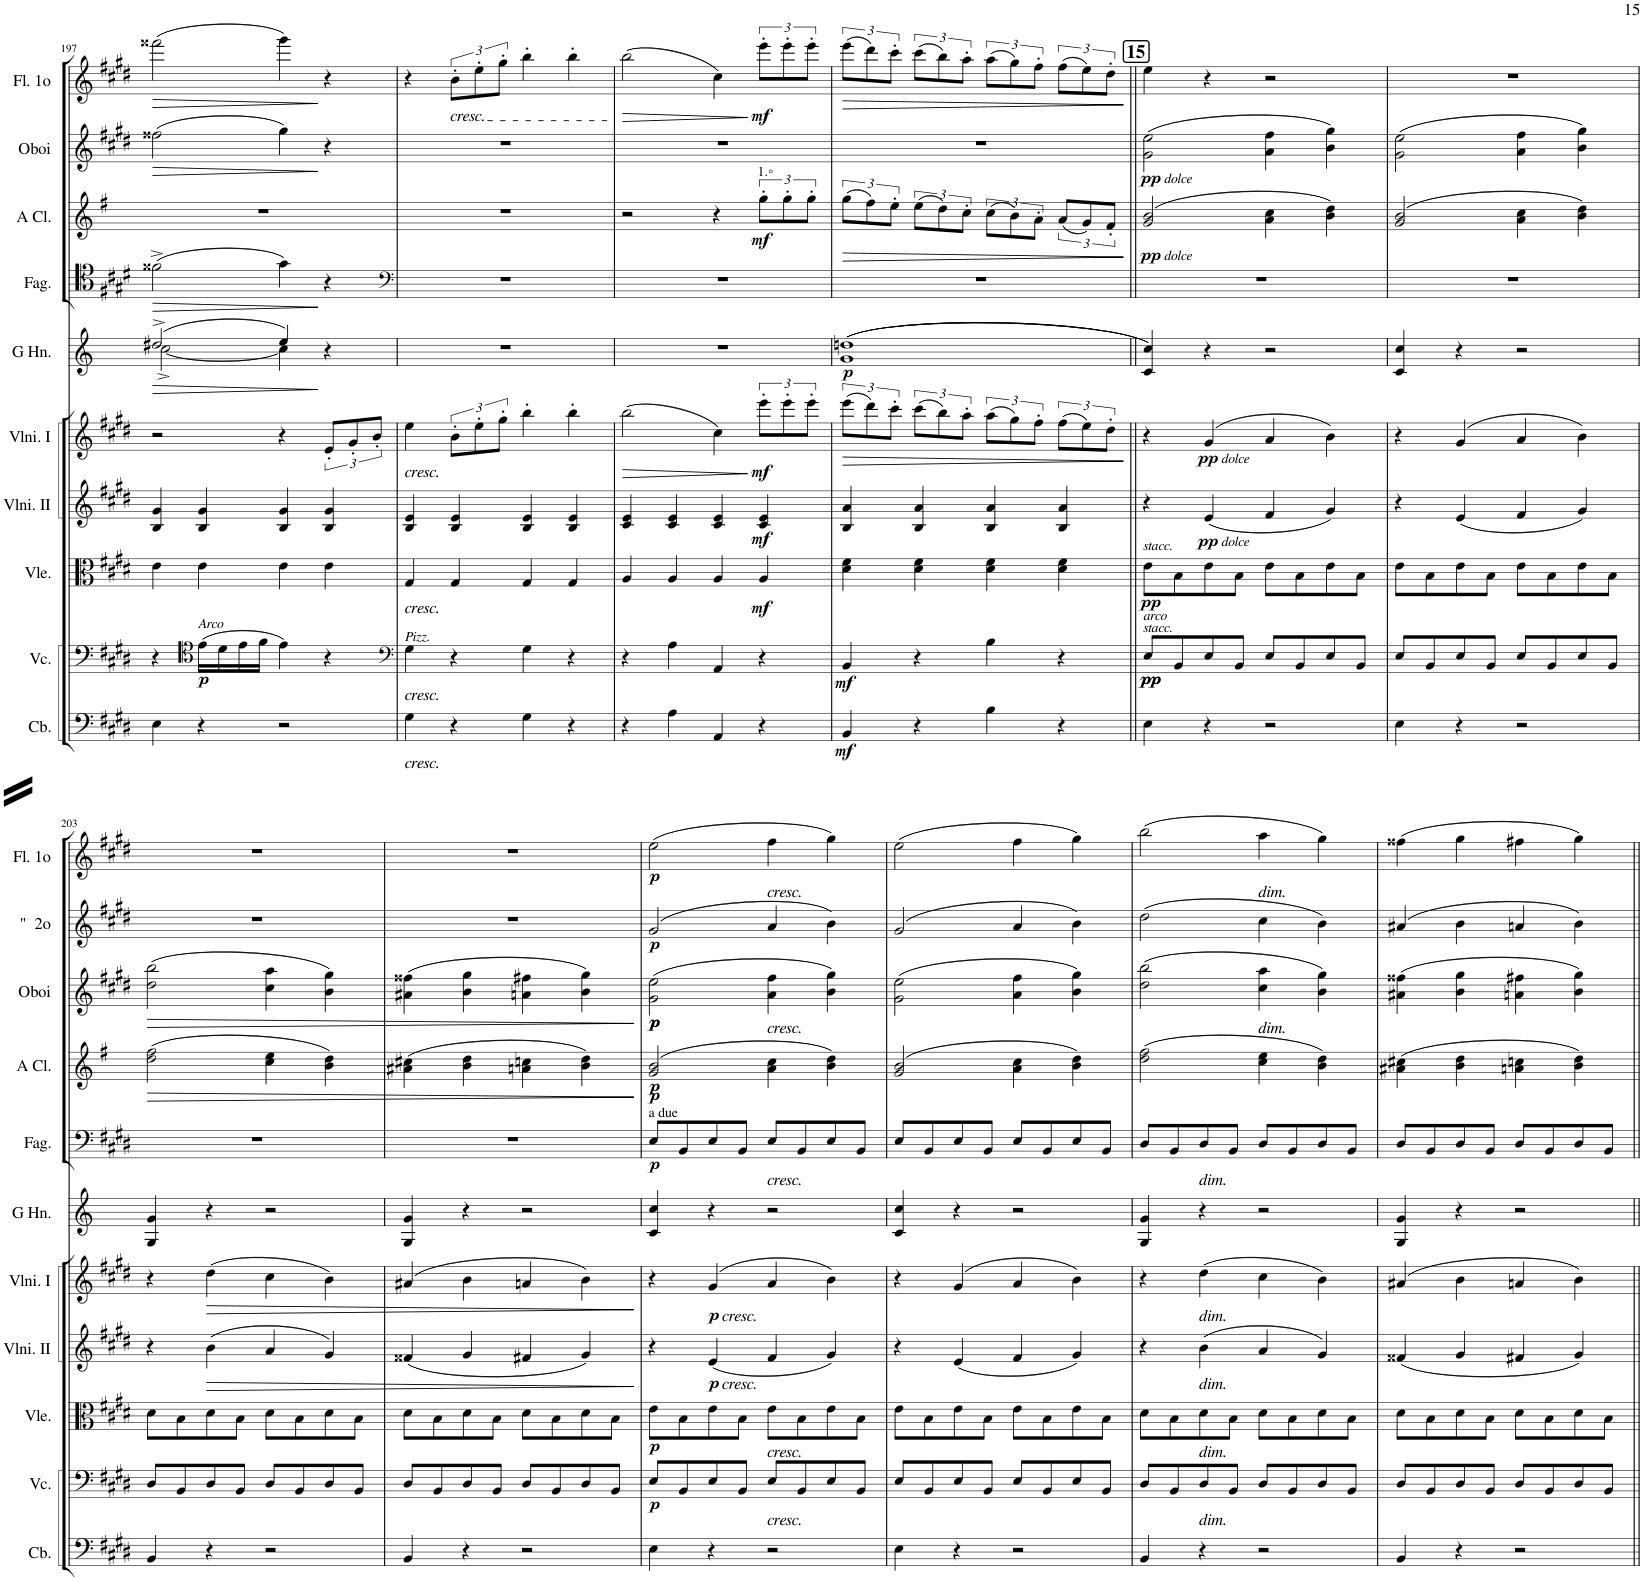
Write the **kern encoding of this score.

**kern	**dynam	**kern	**dynam	**kern	**dynam	**kern	**dynam	**kern	**dynam	**kern	**dynam	**kern	**dynam	**kern	**dynam	**kern	**dynam	**kern	**dynam	**kern	**dynam
*part11	*part11	*part10	*part10	*part9	*part9	*part8	*part8	*part7	*part7	*part6	*part6	*part5	*part5	*part4	*part4	*part3	*part3	*part2	*part2	*part1	*part1
*staff11	*staff11	*staff10	*staff10	*staff9	*staff9	*staff8	*staff8	*staff7	*staff7	*staff6	*staff6	*staff5	*staff5	*staff4	*staff4	*staff3	*staff3	*staff2	*staff2	*staff1	*staff1
*I"CONTRABASSI	*	*I"VIOLONCELLI	*	*I"VIOLE	*	*I"VIOLINI 2	*	*I"VIOLINI 1	*	*I"CORNO 1o e 2o in MI ♮	*	*I"FAGOTTI	*	*I"CLARINETTI in DO	*	*I"OBOI	*	*I"&quot;          2o	*	*I"FLAUTO 1o	*
*I'Cb.	*	*I'Vc.	*	*I'Vle.	*	*	*	*	*	*I'Corni	*	*I'Fag.	*	*I'Clar.	*	*I'Oboi	*	*I'&quot;  2o	*	*I'Fl. 1o	*
!!LO:PB:g=z
*clefF4	*	*clefF4	*	*clefC3	*	*clefG2	*	*clefG2	*	*clefG2	*	*clefC4	*	*clefG2	*	*clefG2	*	*clefG2	*	*clefG2	*
*Trd7c12	*	*	*	*	*	*	*	*	*	*Trd5c8	*	*	*	*Trd2c3	*	*	*	*	*	*	*
*k[f#c#g#d#]	*	*k[f#c#g#d#]	*	*k[f#c#g#d#]	*	*k[f#c#g#d#]	*	*k[f#c#g#d#]	*	*k[]	*	*k[f#c#g#d#]	*	*k[f#]	*	*k[f#c#g#d#]	*	*k[f#c#g#d#]	*	*k[f#c#g#d#]	*
*M4/4	*	*M4/4	*	*M4/4	*	*M4/4	*	*M4/4	*	*M4/4	*	*M4/4	*	*M4/4	*	*M4/4	*	*M4/4	*	*M4/4	*
*met(c)	*	*met(c)	*	*met(c)	*	*met(c)	*	*met(c)	*	*met(c)	*	*met(c)	*	*met(c)	*	*met(c)	*	*met(c)	*	*met(c)	*
=197	=197	=197	=197	=197	=197	=197	=197	=197	=197	=197	=197	=197	=197	=197	=197	=197	=197	=197	=197	=197	=197
!	!	!	!	!	!	!	!	!	!	!	!LO:HP:b	!	!LO:HP:b	!	!	!	!LO:HP:b	!	!	!	!LO:HP:b
*	*	*	*	*	*	*	*	*	*	*^	*	*	*	*	*	*	*	*	*	*	*
4E\	.	4r	.	4e\	.	4B/ 4g#/	.	2r	.	(2dd#X^/	[2cc^\	>	(2f##X^\	>	1r	.	(2ff##X\	>	1r	.	(2fff##X\	>
*	*	*clefC4	*	*	*	*	*	*	*	*	*	*	*	*	*	*	*	*	*	*	*	*
!	!	!LO:TX:a:i:t=Arco	!	!	!	!	!	!	!	!	!	!	!	!	!	!	!	!	!	!	!	!
!	!	!	!LO:DY:b	!	!	!	!	!	!	!	!	!	!	!	!	!	!	!	!	!	!	!
4r	.	(16e\LL	p	4e\	.	4B/ 4g#/	.	.	.	.	.	.	.	.	.	.	.	.	.	.	.	.
.	.	16d#\	.	.	.	.	.	.	.	.	.	.	.	.	.	.	.	.	.	.	.	.
.	.	16e\	.	.	.	.	.	.	.	.	.	.	.	.	.	.	.	.	.	.	.	.
.	.	16f#\JJ	.	.	.	.	.	.	.	.	.	.	.	.	.	.	.	.	.	.	.	.
2r	.	4e\)	.	4e\	.	4B/ 4g#/	.	4r	.	4ee/)	4cc\]	.	4g#\)	.	.	.	4gg#\)	.	.	.	4ggg#\)	.
.	.	4r	.	4e\	.	4B/ 4g#/	.	12e'/L	.	4r	4ryy	]	4r	]	.	.	4r	]	.	.	4r	]
.	.	.	.	.	.	.	.	12g#'/	.	.	.	.	.	.	.	.	.	.	.	.	.	.
.	.	.	.	.	.	.	.	12b'/J	.	.	.	.	.	.	.	.	.	.	.	.	.	.
*	*	*	*	*	*	*	*	*	*	*v	*v	*	*	*	*	*	*	*	*	*	*	*
=198	=198	=198	=198	=198	=198	=198	=198	=198	=198	=198	=198	=198	=198	=198	=198	=198	=198	=198	=198	=198	=198
*	*	*clefF4	*	*	*	*	*	*	*	*	*	*clefF4	*	*	*	*	*	*	*	*	*
!	!	!	!	!	!	!	!	!LO:TX:b:i:t=cresc.	!	!	!	!	!	!	!	!	!	!	!	!	!
!	!	!	!	!LO:TX:b:i:t=cresc.	!	!	!	!	!	!	!	!	!	!	!	!	!	!	!	!	!
!	!	!LO:TX:a:i:t=Pizz.	!	!	!	!	!	!	!	!	!	!	!	!	!	!	!	!	!	!	!
!	!	!LO:TX:b:i:t=cresc.	!	!	!	!	!	!	!	!	!	!	!	!	!	!	!	!	!	!	!
!LO:TX:b:i:t=cresc.	!	!	!	!	!	!	!	!	!	!	!	!	!	!	!	!	!	!	!	!	!
4G#\	.	4G#\	.	4G#/	.	4B/ 4e/	.	4ee\	.	1r	.	1r	.	1r	.	1r	.	1r	.	4r	.
!	!	!	!	!	!	!	!	!	!	!	!	!	!	!	!	!	!	!	!	!LO:TX:b:i:t=cresc.	!
4r	.	4r	.	4G#/	.	4B/ 4e/	.	12b'\L	.	.	.	.	.	.	.	.	.	.	.	12b'\L	.
.	.	.	.	.	.	.	.	12ee'\	.	.	.	.	.	.	.	.	.	.	.	12ee'\	.
.	.	.	.	.	.	.	.	12gg#'\J	.	.	.	.	.	.	.	.	.	.	.	12gg#'\J	.
4G#\	.	4G#\	.	4G#/	.	4B/ 4e/	.	4bb'\	.	.	.	.	.	.	.	.	.	.	.	4bb'\	.
4r	.	4r	.	4G#/	.	4B/ 4e/	.	4bb'\	.	.	.	.	.	.	.	.	.	.	.	4bb'\	.
=199	=199	=199	=199	=199	=199	=199	=199	=199	=199	=199	=199	=199	=199	=199	=199	=199	=199	=199	=199	=199	=199
!	!	!	!	!	!	!	!	!	!LO:HP:b	!	!	!	!	!	!	!	!	!	!	!	!LO:HP:b
4r	.	4r	.	4A/	.	4c#/ 4e/	.	(2bb\	>	1r	.	1r	.	2r	.	1r	.	1r	.	(2bb\	>
4A\	.	4A\	.	4A/	.	4c#/ 4e/	.	.	.	.	.	.	.	.	.	.	.	.	.	.	.
4AA/	.	4AA/	.	4A/	.	4c#/ 4e/	.	4cc#\)	.	.	.	.	.	4r	.	.	.	.	.	4cc#\)	.
!	!	!	!	!	!	!	!	!	!	!	!	!	!	!LO:TX:a:t=1.⸰	!	!	!	!	!	!	!
!	!	!	!	!	!LO:DY:b	!	!LO:DY:b	!	!LO:DY:n=1:b	!	!	!	!	!	!LO:DY:b	!	!	!	!	!	!LO:DY:n=1:b
4r	.	4r	.	4A/	mf	4c#/ 4e/	mf	12eee'\L	] mf	.	.	.	.	12gg'\L	mf	.	.	.	.	12eee'\L	] mf
.	.	.	.	.	.	.	.	12eee'\	.	.	.	.	.	12gg'\	.	.	.	.	.	12eee'\	.
.	.	.	.	.	.	.	.	12eee'\J	.	.	.	.	.	12gg'\J	.	.	.	.	.	12eee'\J	.
=200	=200	=200	=200	=200	=200	=200	=200	=200	=200	=200	=200	=200	=200	=200	=200	=200	=200	=200	=200	=200	=200
!	!LO:DY:b	!	!LO:DY:b	!	!	!	!	!	!LO:HP:b	!	!LO:DY:b	!	!	!	!LO:HP:b	!	!	!	!	!	!LO:HP:b
4BB/	mf	4BB/	mf	4d#\ 4f#\	.	4B/ 4a/	.	(12eee\L	>	((1g 1ddn	p	1r	.	(12gg\L	>	1r	.	1r	.	(12eee\L	>
.	.	.	.	.	.	.	.	12ddd#\)	.	.	.	.	.	12ff#\)	.	.	.	.	.	12ddd#\)	.
.	.	.	.	.	.	.	.	12ccc#'\J	.	.	.	.	.	12ee'\J	.	.	.	.	.	12ccc#'\J	.
4r	.	4r	.	4d#\ 4f#\	.	4B/ 4a/	.	(12ccc#\L	.	.	.	.	.	(12ee\L	.	.	.	.	.	(12ccc#\L	.
.	.	.	.	.	.	.	.	12bb\)	.	.	.	.	.	12dd\)	.	.	.	.	.	12bb\)	.
.	.	.	.	.	.	.	.	12aa'\J	.	.	.	.	.	12cc'\J	.	.	.	.	.	12aa'\J	.
4B\	.	4B\	.	4d#\ 4f#\	.	4B/ 4a/	.	(12aa\L	.	.	.	.	.	(12cc\L	.	.	.	.	.	(12aa\L	.
.	.	.	.	.	.	.	.	12gg#\)	.	.	.	.	.	12b\)	.	.	.	.	.	12gg#\)	.
.	.	.	.	.	.	.	.	12ff#'\J	.	.	.	.	.	12a'\J	.	.	.	.	.	12ff#'\J	.
4r	.	4r	.	4d#\ 4f#\	.	4B/ 4a/	.	(12ff#\L	.	.	.	.	.	(12a/L	.	.	.	.	.	(12ff#\L	.
.	.	.	.	.	.	.	.	12ee\)	.	.	.	.	.	12g/)	.	.	.	.	.	12ee\)	.
.	.	.	.	.	.	.	.	12dd#'\J	.	.	.	.	.	12f#'/J	.	.	.	.	.	12dd#'\J	.
.	.	.	.	.	.	.	.	.	]	.	.	.	.	.	]	.	.	.	.	.	]
!!LO:REH:place=s1:a:B:cj:fs=14:t=15
=201||	=201||	=201||	=201||	=201||	=201||	=201||	=201||	=201||	=201||	=201||	=201||	=201||	=201||	=201||	=201||	=201||	=201||	=201||	=201||	=201||	=201||
!	!	!	!	!LO:TX:a:i:t=stacc.	!	!	!	!	!	!	!	!	!	!	!	!	!	!	!	!	!
!	!	!LO:TX:a:i:t=stacc.	!	!	!	!	!	!	!	!	!	!	!	!	!	!	!	!	!	!	!
!	!	!LO:TX:a:i:t=arco	!	!	!	!	!	!	!	!	!	!	!	!	!	!	!	!	!	!	!
!	!	!	!LO:DY:b	!	!	!	!	!	!	!	!	!	!	!	!	!	!	!	!	!	!
!	!	!	!LO:DY:n=1:b	!	!LO:DY:b	!	!	!	!	!	!	!	!	!	!LO:DY:b	!	!	!	!	!	!
!	!	!	!	!	!	!	!	!	!	!	!	!	!	!	!LO:DY:n=1:b	!	!LO:DY:b	!	!	!	!
!	!	!	!	!	!	!	!	!	!	!	!	!	!	!	!	!	!LO:DY:n=1:b	!	!	!	!
4E\	.	8E'/L	pp pp	8e'\L	pp	4r	.	4r	.	4c/ 4cc/))	.	1r	.	(2g/ 2b/	pp other-dynamics	(2g#\ 2ee\	pp other-dynamics	1r	.	4ee\	.
.	.	8BB'/	.	8B'\	.	.	.	.	.	.	.	.	.	.	.	.	.	.	.	.	.
!	!	!	!	!	!	!	!LO:DY:b	!	!	!	!	!	!	!	!	!	!	!	!	!	!
!	!	!	!	!	!	!	!LO:DY:n=1:b	!	!LO:DY:b	!	!	!	!	!	!	!	!	!	!	!	!
!	!	!	!	!	!	!	!	!	!LO:DY:n=1:b	!	!	!	!	!	!	!	!	!	!	!	!
4r	.	8E'/	.	8e'\	.	(4e/	pp other-dynamics	(4g#/	pp other-dynamics	4r	.	.	.	.	.	.	.	.	.	4r	.
.	.	8BB'/J	.	8B'\J	.	.	.	.	.	.	.	.	.	.	.	.	.	.	.	.	.
2r	.	8E'/L	.	8e'\L	.	4f#/	.	4a/	.	2r	.	.	.	4a\ 4cc\	.	4a\ 4ff#\	.	.	.	2r	.
.	.	8BB'/	.	8B'\	.	.	.	.	.	.	.	.	.	.	.	.	.	.	.	.	.
.	.	8E'/	.	8e'\	.	4g#/)	.	4b\)	.	.	.	.	.	4b\ 4dd\)	.	4b\ 4gg#\)	.	.	.	.	.
.	.	8BB'/J	.	8B'\J	.	.	.	.	.	.	.	.	.	.	.	.	.	.	.	.	.
=202	=202	=202	=202	=202	=202	=202	=202	=202	=202	=202	=202	=202	=202	=202	=202	=202	=202	=202	=202	=202	=202
4E\	.	8E'/L	.	8e'\L	.	4r	.	4r	.	4c/ 4cc/	.	1r	.	(2g/ 2b/	.	(2g#\ 2ee\	.	1r	.	1r	.
.	.	8BB'/	.	8B'\	.	.	.	.	.	.	.	.	.	.	.	.	.	.	.	.	.
4r	.	8E'/	.	8e'\	.	(4e/	.	(4g#/	.	4r	.	.	.	.	.	.	.	.	.	.	.
.	.	8BB'/J	.	8B'\J	.	.	.	.	.	.	.	.	.	.	.	.	.	.	.	.	.
2r	.	8E'/L	.	8e'\L	.	4f#/	.	4a/	.	2r	.	.	.	4a\ 4cc\	.	4a\ 4ff#\	.	.	.	.	.
.	.	8BB'/	.	8B'\	.	.	.	.	.	.	.	.	.	.	.	.	.	.	.	.	.
.	.	8E'/	.	8e'\	.	4g#/)	.	4b\)	.	.	.	.	.	4b\ 4dd\)	.	4b\ 4gg#\)	.	.	.	.	.
.	.	8BB'/J	.	8B'\J	.	.	.	.	.	.	.	.	.	.	.	.	.	.	.	.	.
!!LO:LB:g=z
=203	=203	=203	=203	=203	=203	=203	=203	=203	=203	=203	=203	=203	=203	=203	=203	=203	=203	=203	=203	=203	=203
!	!	!	!	!	!	!	!	!	!	!	!	!	!	!	!LO:HP:b	!	!LO:HP:b	!	!	!	!
4BB/	.	8D#'/L	.	8d#'\L	.	4r	.	4r	.	4G/ 4g/	.	1r	.	(2dd\ 2ff#\	>	(2dd#\ 2bb\	>	1r	.	1r	.
.	.	8BB'/	.	8B'\	.	.	.	.	.	.	.	.	.	.	.	.	.	.	.	.	.
!	!	!	!	!	!	!	!LO:HP:b	!	!LO:HP:b	!	!	!	!	!	!	!	!	!	!	!	!
4r	.	8D#'/	.	8d#'\	.	(4b\	>	(4dd#\	>	4r	.	.	.	.	.	.	.	.	.	.	.
.	.	8BB'/J	.	8B'\J	.	.	.	.	.	.	.	.	.	.	.	.	.	.	.	.	.
2r	.	8D#'/L	.	8d#'\L	.	4a/	.	4cc#\	.	2r	.	.	.	4cc\ 4ee\	.	4cc#\ 4aa\	.	.	.	.	.
.	.	8BB'/	.	8B'\	.	.	.	.	.	.	.	.	.	.	.	.	.	.	.	.	.
.	.	8D#'/	.	8d#'\	.	4g#/)	.	4b\)	.	.	.	.	.	4b\ 4dd\)	.	4b\ 4gg#\)	.	.	.	.	.
.	.	8BB'/J	.	8B'\J	.	.	.	.	.	.	.	.	.	.	.	.	.	.	.	.	.
=204	=204	=204	=204	=204	=204	=204	=204	=204	=204	=204	=204	=204	=204	=204	=204	=204	=204	=204	=204	=204	=204
4BB/	.	8D#'/L	.	8d#'\L	.	(4f##X/	.	(4a#X/	.	4G/ 4g/	.	1r	.	(4a#X\ 4cc#X\	.	(4a#X\ 4ff##X\	.	1r	.	1r	.
.	.	8BB'/	.	8B'\	.	.	.	.	.	.	.	.	.	.	.	.	.	.	.	.	.
4r	.	8D#'/	.	8d#'\	.	4g#/	.	4b\	.	4r	.	.	.	4b\ 4dd\	.	4b\ 4gg#\	.	.	.	.	.
.	.	8BB'/J	.	8B'\J	.	.	.	.	.	.	.	.	.	.	.	.	.	.	.	.	.
2r	.	8D#'/L	.	8d#'\L	.	4f#X/	.	4an/	.	2r	.	.	.	4an\ 4ccn\	.	4an\ 4ff#X\	.	.	.	.	.
.	.	8BB'/	.	8B'\	.	.	.	.	.	.	.	.	.	.	.	.	.	.	.	.	.
.	.	8D#'/	.	8d#'\	.	4g#/)	.	4b\)	.	.	.	.	.	4b\ 4dd\)	.	4b\ 4gg#\)	.	.	.	.	.
.	.	8BB'/J	.	8B'\J	.	.	.	.	.	.	.	.	.	.	.	.	.	.	.	.	.
.	.	.	.	.	.	.	]	.	]	.	.	.	.	.	]	.	]	.	.	.	.
=205	=205	=205	=205	=205	=205	=205	=205	=205	=205	=205	=205	=205	=205	=205	=205	=205	=205	=205	=205	=205	=205
!	!	!	!	!	!	!	!	!	!	!	!	!LO:TX:a:t=a due	!	!	!	!	!	!	!	!	!
!	!	!	!LO:DY:b	!	!LO:DY:b	!	!	!	!	!	!	!	!LO:DY:b	!	!LO:DY:b	!	!	!	!	!	!
!	!	!	!	!	!	!	!	!	!	!	!	!	!	!	!LO:DY:n=1:b	!	!LO:DY:b	!	!	!	!
!	!	!	!	!	!	!	!	!	!	!	!	!	!	!	!	!	!LO:DY:n=1:b	!	!LO:DY:b	!	!LO:DY:b
4E\	.	8E'/L	p	8e'\L	p	4r	.	4r	.	4c/ 4cc/	.	8E/L	p	(2g/ 2b/	p p	(2g#\ 2ee\	p p	(2g#/	p	(2ee\	p
.	.	8BB'/	.	8B'\	.	.	.	.	.	.	.	8BB/	.	.	.	.	.	.	.	.	.
!	!	!	!	!	!	!	!	!LO:TX:b:i:t=cresc.	!	!	!	!	!	!	!	!	!	!	!	!	!
!	!	!	!	!	!	!LO:TX:b:i:t=cresc.	!	!	!	!	!	!	!	!	!	!	!	!	!	!	!
!	!	!	!	!	!	!	!LO:DY:b	!	!LO:DY:b	!	!	!	!	!	!	!	!	!	!	!	!
4r	.	8E'/	.	8e'\	.	(4e/	p	(4g#/	p	4r	.	8E/	.	.	.	.	.	.	.	.	.
.	.	8BB'/J	.	8B'\J	.	.	.	.	.	.	.	8BB/J	.	.	.	.	.	.	.	.	.
!	!	!	!	!	!	!	!	!	!	!	!	!	!	!	!	!	!	!	!	!LO:TX:b:i:t=cresc.	!
!	!	!	!	!	!	!	!	!	!	!	!	!	!	!	!	!LO:TX:b:i:t=cresc.	!	!	!	!	!
!	!	!	!	!	!	!	!	!	!	!	!	!LO:TX:b:i:t=cresc.	!	!	!	!	!	!	!	!	!
!	!	!	!	!LO:TX:b:i:t=cresc.	!	!	!	!	!	!	!	!	!	!	!	!	!	!	!	!	!
!	!	!LO:TX:b:i:t=cresc.	!	!	!	!	!	!	!	!	!	!	!	!	!	!	!	!	!	!	!
2r	.	8E'/L	.	8e'\L	.	4f#/	.	4a/	.	2r	.	8E/L	.	4a\ 4cc\	.	4a\ 4ff#\	.	4a/	.	4ff#\	.
.	.	8BB'/	.	8B'\	.	.	.	.	.	.	.	8BB/	.	.	.	.	.	.	.	.	.
.	.	8E'/	.	8e'\	.	4g#/)	.	4b\)	.	.	.	8E/	.	4b\ 4dd\)	.	4b\ 4gg#\)	.	4b\)	.	4gg#\)	.
.	.	8BB'/J	.	8B'\J	.	.	.	.	.	.	.	8BB/J	.	.	.	.	.	.	.	.	.
=206	=206	=206	=206	=206	=206	=206	=206	=206	=206	=206	=206	=206	=206	=206	=206	=206	=206	=206	=206	=206	=206
4E\	.	8E'/L	.	8e'\L	.	4r	.	4r	.	4c/ 4cc/	.	8E/L	.	(2g/ 2b/	.	(2g#\ 2ee\	.	(2g#/	.	(2ee\	.
.	.	8BB'/	.	8B'\	.	.	.	.	.	.	.	8BB/	.	.	.	.	.	.	.	.	.
4r	.	8E'/	.	8e'\	.	(4e/	.	(4g#/	.	4r	.	8E/	.	.	.	.	.	.	.	.	.
.	.	8BB'/J	.	8B'\J	.	.	.	.	.	.	.	8BB/J	.	.	.	.	.	.	.	.	.
2r	.	8E'/L	.	8e'\L	.	4f#/	.	4a/	.	2r	.	8E/L	.	4a\ 4cc\	.	4a\ 4ff#\	.	4a/	.	4ff#\	.
.	.	8BB'/	.	8B'\	.	.	.	.	.	.	.	8BB/	.	.	.	.	.	.	.	.	.
.	.	8E'/	.	8e'\	.	4g#/)	.	4b\)	.	.	.	8E/	.	4b\ 4dd\)	.	4b\ 4gg#\)	.	4b\)	.	4gg#\)	.
.	.	8BB'/J	.	8B'\J	.	.	.	.	.	.	.	8BB/J	.	.	.	.	.	.	.	.	.
=207	=207	=207	=207	=207	=207	=207	=207	=207	=207	=207	=207	=207	=207	=207	=207	=207	=207	=207	=207	=207	=207
4BB/	.	8D#'/L	.	8d#'\L	.	4r	.	4r	.	4G/ 4g/	.	8D#/L	.	(2dd\ 2ff#\	.	(2dd#\ 2bb\	.	(2dd#\	.	(2bb\	.
.	.	8BB'/	.	8B'\	.	.	.	.	.	.	.	8BB/	.	.	.	.	.	.	.	.	.
!	!	!	!	!	!	!	!	!	!	!	!	!LO:TX:b:i:t=dim.	!	!	!	!	!	!	!	!	!
!	!	!	!	!	!	!	!	!LO:TX:b:i:t=dim.	!	!	!	!	!	!	!	!	!	!	!	!	!
!	!	!	!	!	!	!LO:TX:b:i:t=dim.	!	!	!	!	!	!	!	!	!	!	!	!	!	!	!
!	!	!	!	!LO:TX:b:i:t=dim.	!	!	!	!	!	!	!	!	!	!	!	!	!	!	!	!	!
!	!	!LO:TX:b:i:t=dim.	!	!	!	!	!	!	!	!	!	!	!	!	!	!	!	!	!	!	!
4r	.	8D#'/	.	8d#'\	.	(4b\	.	(4dd#\	.	4r	.	8D#/	.	.	.	.	.	.	.	.	.
.	.	8BB'/J	.	8B'\J	.	.	.	.	.	.	.	8BB/J	.	.	.	.	.	.	.	.	.
!	!	!	!	!	!	!	!	!	!	!	!	!	!	!	!	!	!	!	!	!LO:TX:b:i:t=dim.	!
!	!	!	!	!	!	!	!	!	!	!	!	!	!	!	!	!LO:TX:b:i:t=dim.	!	!	!	!	!
2r	.	8D#'/L	.	8d#'\L	.	4a/	.	4cc#\	.	2r	.	8D#/L	.	4cc\ 4ee\	.	4cc#\ 4aa\	.	4cc#\	.	4aa\	.
.	.	8BB'/	.	8B'\	.	.	.	.	.	.	.	8BB/	.	.	.	.	.	.	.	.	.
.	.	8D#'/	.	8d#'\	.	4g#/)	.	4b\)	.	.	.	8D#/	.	4b\ 4dd\)	.	4b\ 4gg#\)	.	4b\)	.	4gg#\)	.
.	.	8BB'/J	.	8B'\J	.	.	.	.	.	.	.	8BB/J	.	.	.	.	.	.	.	.	.
=208	=208	=208	=208	=208	=208	=208	=208	=208	=208	=208	=208	=208	=208	=208	=208	=208	=208	=208	=208	=208	=208
4BB/	.	8D#'/L	.	8d#'\L	.	(4f##X/	.	(4a#X/	.	4G/ 4g/	.	8D#/L	.	(4a#X\ 4cc#X\	.	(4a#X\ 4ff##X\	.	(4a#X/	.	(4ff##X\	.
.	.	8BB'/	.	8B'\	.	.	.	.	.	.	.	8BB/	.	.	.	.	.	.	.	.	.
4r	.	8D#'/	.	8d#'\	.	4g#/	.	4b\	.	4r	.	8D#/	.	4b\ 4dd\	.	4b\ 4gg#\	.	4b\	.	4gg#\	.
.	.	8BB'/J	.	8B'\J	.	.	.	.	.	.	.	8BB/J	.	.	.	.	.	.	.	.	.
2r	.	8D#'/L	.	8d#'\L	.	4f#X/	.	4an/	.	2r	.	8D#/L	.	4an\ 4ccn\	.	4an\ 4ff#X\	.	4an/	.	4ff#X\	.
.	.	8BB'/	.	8B'\	.	.	.	.	.	.	.	8BB/	.	.	.	.	.	.	.	.	.
.	.	8D#'/	.	8d#'\	.	4g#/)	.	4b\)	.	.	.	8D#/	.	4b\ 4dd\)	.	4b\ 4gg#\)	.	4b\)	.	4gg#\)	.
.	.	8BB'/J	.	8B'\J	.	.	.	.	.	.	.	8BB/J	.	.	.	.	.	.	.	.	.
=||	=||	=||	=||	=||	=||	=||	=||	=||	=||	=||	=||	=||	=||	=||	=||	=||	=||	=||	=||	=||	=||
*-	*-	*-	*-	*-	*-	*-	*-	*-	*-	*-	*-	*-	*-	*-	*-	*-	*-	*-	*-	*-	*-
